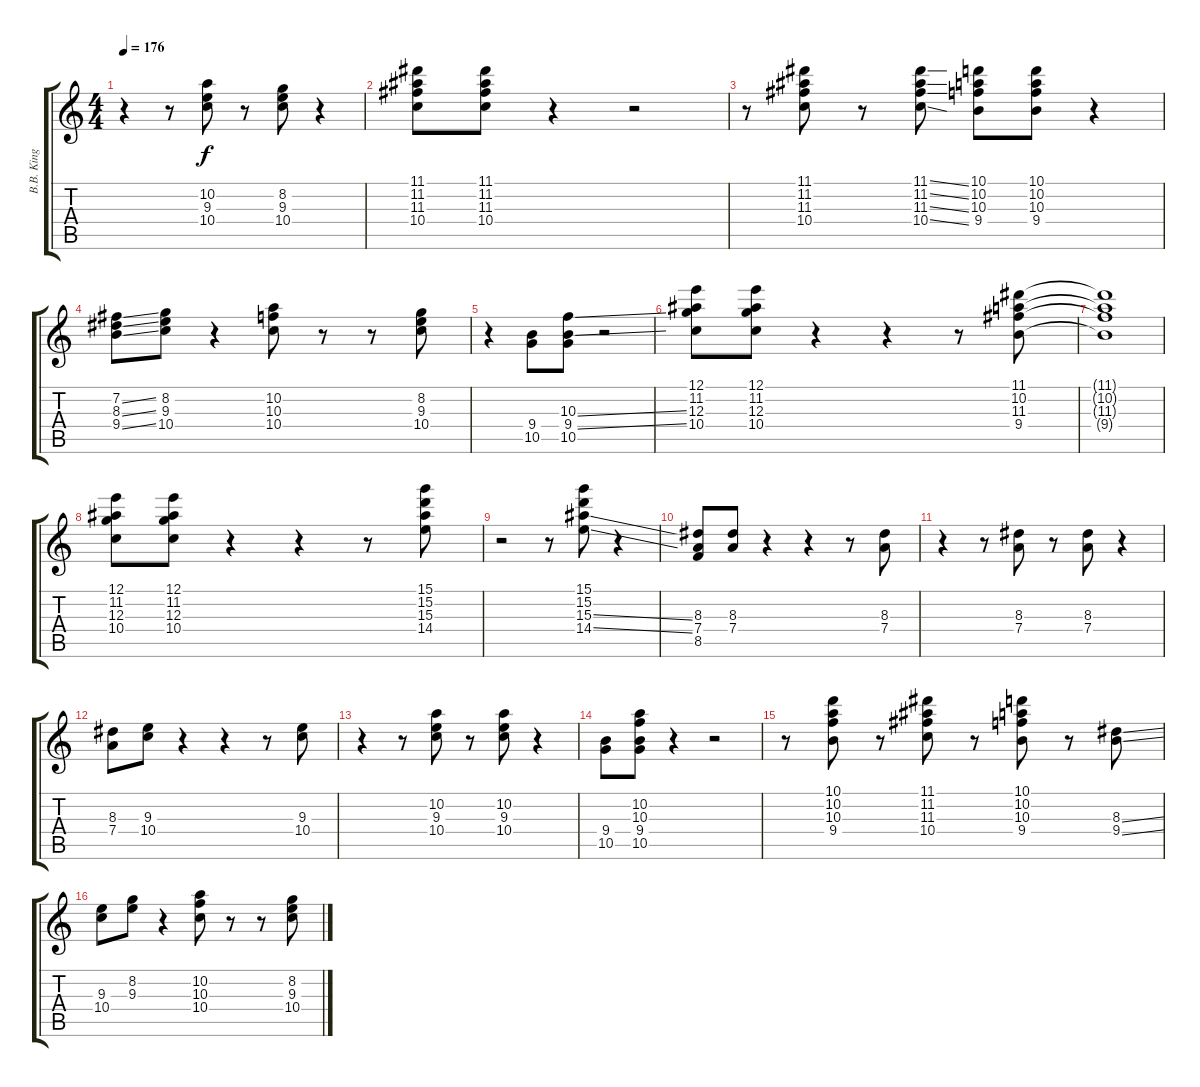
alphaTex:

\track ("B.B. King Guitar" "B.B. King ") {instrument overdrivenguitar}
\staff {score tabs}
\tuning (E4 B3 G3 D3 A2 E2) {hide}
\ts (4 4)
\tempo 176
\clef g2
\ks c
r.4{dy f} r.8 (10.2 9.3 10.4).8 r.8 (8.2 9.3 10.4).8 r.4 |
(11.1 11.2 11.3 10.4).8 (11.1 11.2 11.3 10.4).8 r.4 r.2 |
r.8 (11.1 11.2 11.3 10.4).8 r.8 (11.1{ss} 11.2{ss} 11.3{ss} 10.4{ss}).8 (10.1 10.2 10.3 9.4).8 (10.1 10.2 10.3 9.4).8 r.4 |
(7.2{ss} 8.3{ss} 9.4{ss}).8 (8.2 9.3 10.4).8 r.4 (10.2 10.3 10.4).8 r.8 r.8 (8.2 9.3 10.4).8 |
r.4 (9.4 10.5).8 (10.3{ss} 9.4{ss} 10.5).8 r.2 |
(12.1 11.2 12.3 10.4).8 (12.1 11.2 12.3 10.4).8 r.4 r.4 r.8 (11.1 10.2 11.3 9.4).8 |
(11.1{t} 10.2{t} 11.3{t} 9.4{t}).1 |
(12.1 11.2 12.3 10.4).8 (12.1 11.2 12.3 10.4).8 r.4 r.4 r.8 (15.1 15.2 15.3 14.4).8 |
r.2 r.8 (15.1 15.2 15.3{ss} 14.4{ss}).8 r.4 |
(8.3 7.4 8.5).8 (8.3 7.4).8 r.4 r.4 r.8 (8.3 7.4).8 |
r.4 r.8 (8.3 7.4).8 r.8 (8.3 7.4).8 r.4 |
(8.3 7.4).8 (9.3 10.4).8 r.4 r.4 r.8 (9.3 10.4).8 |
r.4 r.8 (10.2 9.3 10.4).8 r.8 (10.2 9.3 10.4).8 r.4 |
(9.4 10.5).8 (10.2 10.3 9.4 10.5).8 r.4 r.2 |
r.8 (10.1 10.2 10.3 9.4).8 r.8 (11.1 11.2 11.3 10.4).8 r.8 (10.1 10.2 10.3 9.4).8 r.8 (8.3{ss} 9.4{ss}).8 |
(9.3 10.4).8 (8.2 9.3).8 r.4 (10.2 10.3 10.4).8 r.8 r.8 (8.2 9.3 10.4).8
